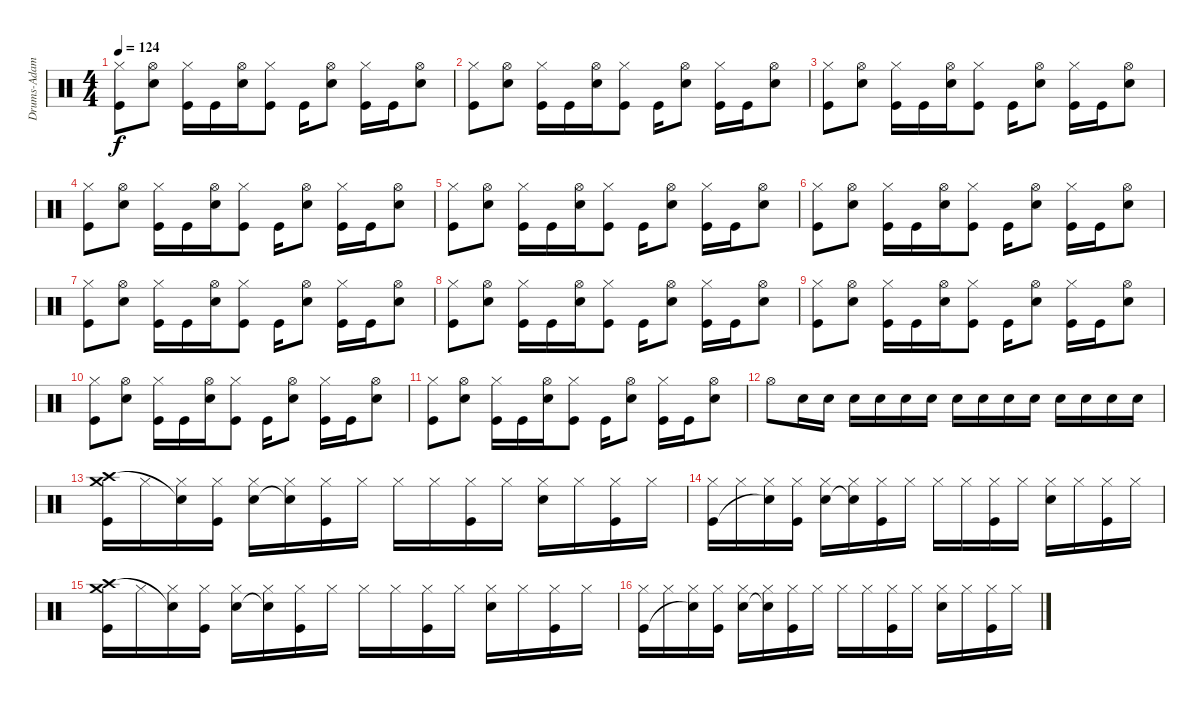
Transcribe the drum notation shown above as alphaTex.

\track ("Drums-Adam Carson" "Drums-Adam") {instrument percussion}
\staff {score}
\articulation defaults
\ts (4 4)
\tempo 124
\clef neutral
\ks c
("Hi-Hat (closed)" "Kick (hit)").8{dy f} ("Hi-Hat (open)" "Snare (hit) 2").8 ("Hi-Hat (closed)" "Kick (hit)").16 "Kick (hit)".16 ("Hi-Hat (open)" "Snare (hit) 2").16 ("Hi-Hat (closed)" "Kick (hit)").8 "Kick (hit)".16 ("Hi-Hat (open)" "Snare (hit) 2").8 ("Hi-Hat (closed)" "Kick (hit)").16 "Kick (hit)".16 ("Hi-Hat (open)" "Snare (hit) 2").8 |
("Hi-Hat (closed)" "Kick (hit)").8 ("Hi-Hat (open)" "Snare (hit) 2").8 ("Hi-Hat (closed)" "Kick (hit)").16 "Kick (hit)".16 ("Hi-Hat (open)" "Snare (hit) 2").16 ("Hi-Hat (closed)" "Kick (hit)").8 "Kick (hit)".16 ("Hi-Hat (open)" "Snare (hit) 2").8 ("Hi-Hat (closed)" "Kick (hit)").16 "Kick (hit)".16 ("Hi-Hat (open)" "Snare (hit) 2").8 |
("Hi-Hat (closed)" "Kick (hit)").8 ("Hi-Hat (open)" "Snare (hit) 2").8 ("Hi-Hat (closed)" "Kick (hit)").16 "Kick (hit)".16 ("Hi-Hat (open)" "Snare (hit) 2").16 ("Hi-Hat (closed)" "Kick (hit)").8 "Kick (hit)".16 ("Hi-Hat (open)" "Snare (hit) 2").8 ("Hi-Hat (closed)" "Kick (hit)").16 "Kick (hit)".16 ("Hi-Hat (open)" "Snare (hit) 2").8 |
("Hi-Hat (closed)" "Kick (hit)").8 ("Hi-Hat (open)" "Snare (hit) 2").8 ("Hi-Hat (closed)" "Kick (hit)").16 "Kick (hit)".16 ("Hi-Hat (open)" "Snare (hit) 2").16 ("Hi-Hat (closed)" "Kick (hit)").8 "Kick (hit)".16 ("Hi-Hat (open)" "Snare (hit) 2").8 ("Hi-Hat (closed)" "Kick (hit)").16 "Kick (hit)".16 ("Hi-Hat (open)" "Snare (hit) 2").8 |
("Hi-Hat (closed)" "Kick (hit)").8 ("Hi-Hat (open)" "Snare (hit) 2").8 ("Hi-Hat (closed)" "Kick (hit)").16 "Kick (hit)".16 ("Hi-Hat (open)" "Snare (hit) 2").16 ("Hi-Hat (closed)" "Kick (hit)").8 "Kick (hit)".16 ("Hi-Hat (open)" "Snare (hit) 2").8 ("Hi-Hat (closed)" "Kick (hit)").16 "Kick (hit)".16 ("Hi-Hat (open)" "Snare (hit) 2").8 |
("Hi-Hat (closed)" "Kick (hit)").8 ("Hi-Hat (open)" "Snare (hit) 2").8 ("Hi-Hat (closed)" "Kick (hit)").16 "Kick (hit)".16 ("Hi-Hat (open)" "Snare (hit) 2").16 ("Hi-Hat (closed)" "Kick (hit)").8 "Kick (hit)".16 ("Hi-Hat (open)" "Snare (hit) 2").8 ("Hi-Hat (closed)" "Kick (hit)").16 "Kick (hit)".16 ("Hi-Hat (open)" "Snare (hit) 2").8 |
("Hi-Hat (closed)" "Kick (hit)").8 ("Hi-Hat (open)" "Snare (hit) 2").8 ("Hi-Hat (closed)" "Kick (hit)").16 "Kick (hit)".16 ("Hi-Hat (open)" "Snare (hit) 2").16 ("Hi-Hat (closed)" "Kick (hit)").8 "Kick (hit)".16 ("Hi-Hat (open)" "Snare (hit) 2").8 ("Hi-Hat (closed)" "Kick (hit)").16 "Kick (hit)".16 ("Hi-Hat (open)" "Snare (hit) 2").8 |
("Hi-Hat (closed)" "Kick (hit)").8 ("Hi-Hat (open)" "Snare (hit) 2").8 ("Hi-Hat (closed)" "Kick (hit)").16 "Kick (hit)".16 ("Hi-Hat (open)" "Snare (hit) 2").16 ("Hi-Hat (closed)" "Kick (hit)").8 "Kick (hit)".16 ("Hi-Hat (open)" "Snare (hit) 2").8 ("Hi-Hat (closed)" "Kick (hit)").16 "Kick (hit)".16 ("Hi-Hat (open)" "Snare (hit) 2").8 |
("Hi-Hat (closed)" "Kick (hit)").8 ("Hi-Hat (open)" "Snare (hit) 2").8 ("Hi-Hat (closed)" "Kick (hit)").16 "Kick (hit)".16 ("Hi-Hat (open)" "Snare (hit) 2").16 ("Hi-Hat (closed)" "Kick (hit)").8 "Kick (hit)".16 ("Hi-Hat (open)" "Snare (hit) 2").8 ("Hi-Hat (closed)" "Kick (hit)").16 "Kick (hit)".16 ("Hi-Hat (open)" "Snare (hit) 2").8 |
("Hi-Hat (closed)" "Kick (hit)").8 ("Hi-Hat (open)" "Snare (hit) 2").8 ("Hi-Hat (closed)" "Kick (hit)").16 "Kick (hit)".16 ("Hi-Hat (open)" "Snare (hit) 2").16 ("Hi-Hat (closed)" "Kick (hit)").8 "Kick (hit)".16 ("Hi-Hat (open)" "Snare (hit) 2").8 ("Hi-Hat (closed)" "Kick (hit)").16 "Kick (hit)".16 ("Hi-Hat (open)" "Snare (hit) 2").8 |
("Hi-Hat (closed)" "Kick (hit)").8 ("Hi-Hat (open)" "Snare (hit) 2").8 ("Hi-Hat (closed)" "Kick (hit)").16 "Kick (hit)".16 ("Hi-Hat (open)" "Snare (hit) 2").16 ("Hi-Hat (closed)" "Kick (hit)").8 "Kick (hit)".16 ("Hi-Hat (open)" "Snare (hit) 2").8 ("Hi-Hat (closed)" "Kick (hit)").16 "Kick (hit)".16 ("Hi-Hat (open)" "Snare (hit) 2").8 |
"Hi-Hat (open)".8 "Snare (hit) 2".16{volume 7} "Snare (hit) 2".16{volume 12} "Snare (hit) 2".16 "Snare (hit) 2".16 "Snare (hit) 2".16 "Snare (hit) 2".16 "Snare (hit) 2".16 "Snare (hit) 2".16 "Snare (hit) 2".16 "Snare (hit) 2".16 "Snare (hit) 2".16 "Snare (hit) 2".16 "Snare (hit) 2".16 "Snare (hit) 2".16 |
("Crash medium (hit)" "Crash high (hit)" "Kick (hit)").16 "Hi-Hat (closed)".16 ("Hi-Hat (closed)" "Snare (hit)"{t}).16 ("Hi-Hat (closed)" "Kick (hit)").16 ("Hi-Hat (closed)" "Snare (hit) 2").16 ("Hi-Hat (closed)" "Snare (hit)"{t}).16 ("Hi-Hat (closed)" "Kick (hit)").16 "Hi-Hat (closed)".16 "Hi-Hat (closed)".16 "Hi-Hat (closed)".16 ("Hi-Hat (closed)" "Kick (hit)").16 "Hi-Hat (closed)".16 ("Hi-Hat (closed)" "Snare (hit) 2").16 "Hi-Hat (closed)".16 ("Hi-Hat (closed)" "Kick (hit)").16 "Hi-Hat (closed)".16 |
("Hi-Hat (closed)" "Kick (hit)").16 "Hi-Hat (closed)".16 ("Hi-Hat (closed)" "Snare (hit)"{t}).16 ("Hi-Hat (closed)" "Kick (hit)").16 ("Hi-Hat (closed)" "Snare (hit) 2").16 ("Hi-Hat (closed)" "Snare (hit)"{t}).16 ("Hi-Hat (closed)" "Kick (hit)").16 "Hi-Hat (closed)".16 "Hi-Hat (closed)".16 "Hi-Hat (closed)".16 ("Hi-Hat (closed)" "Kick (hit)").16 "Hi-Hat (closed)".16 ("Hi-Hat (closed)" "Snare (hit) 2").16 "Hi-Hat (closed)".16 ("Hi-Hat (closed)" "Kick (hit)").16 "Hi-Hat (closed)".16 |
("Crash medium (hit)" "Crash high (hit)" "Kick (hit)").16 "Hi-Hat (closed)".16 ("Hi-Hat (closed)" "Snare (hit)"{t}).16 ("Hi-Hat (closed)" "Kick (hit)").16 ("Hi-Hat (closed)" "Snare (hit) 2").16 ("Hi-Hat (closed)" "Snare (hit)"{t}).16 ("Hi-Hat (closed)" "Kick (hit)").16 "Hi-Hat (closed)".16 "Hi-Hat (closed)".16 "Hi-Hat (closed)".16 ("Hi-Hat (closed)" "Kick (hit)").16 "Hi-Hat (closed)".16 ("Hi-Hat (closed)" "Snare (hit) 2").16 "Hi-Hat (closed)".16 ("Hi-Hat (closed)" "Kick (hit)").16 "Hi-Hat (closed)".16 |
("Hi-Hat (closed)" "Kick (hit)").16 "Hi-Hat (closed)".16 ("Hi-Hat (closed)" "Snare (hit)"{t}).16 ("Hi-Hat (closed)" "Kick (hit)").16 ("Hi-Hat (closed)" "Snare (hit) 2").16 ("Hi-Hat (closed)" "Snare (hit)"{t}).16 ("Hi-Hat (closed)" "Kick (hit)").16 "Hi-Hat (closed)".16 "Hi-Hat (closed)".16 "Hi-Hat (closed)".16 ("Hi-Hat (closed)" "Kick (hit)").16 "Hi-Hat (closed)".16 ("Hi-Hat (closed)" "Snare (hit) 2").16 "Hi-Hat (closed)".16 ("Hi-Hat (closed)" "Kick (hit)").16 "Hi-Hat (closed)".16
